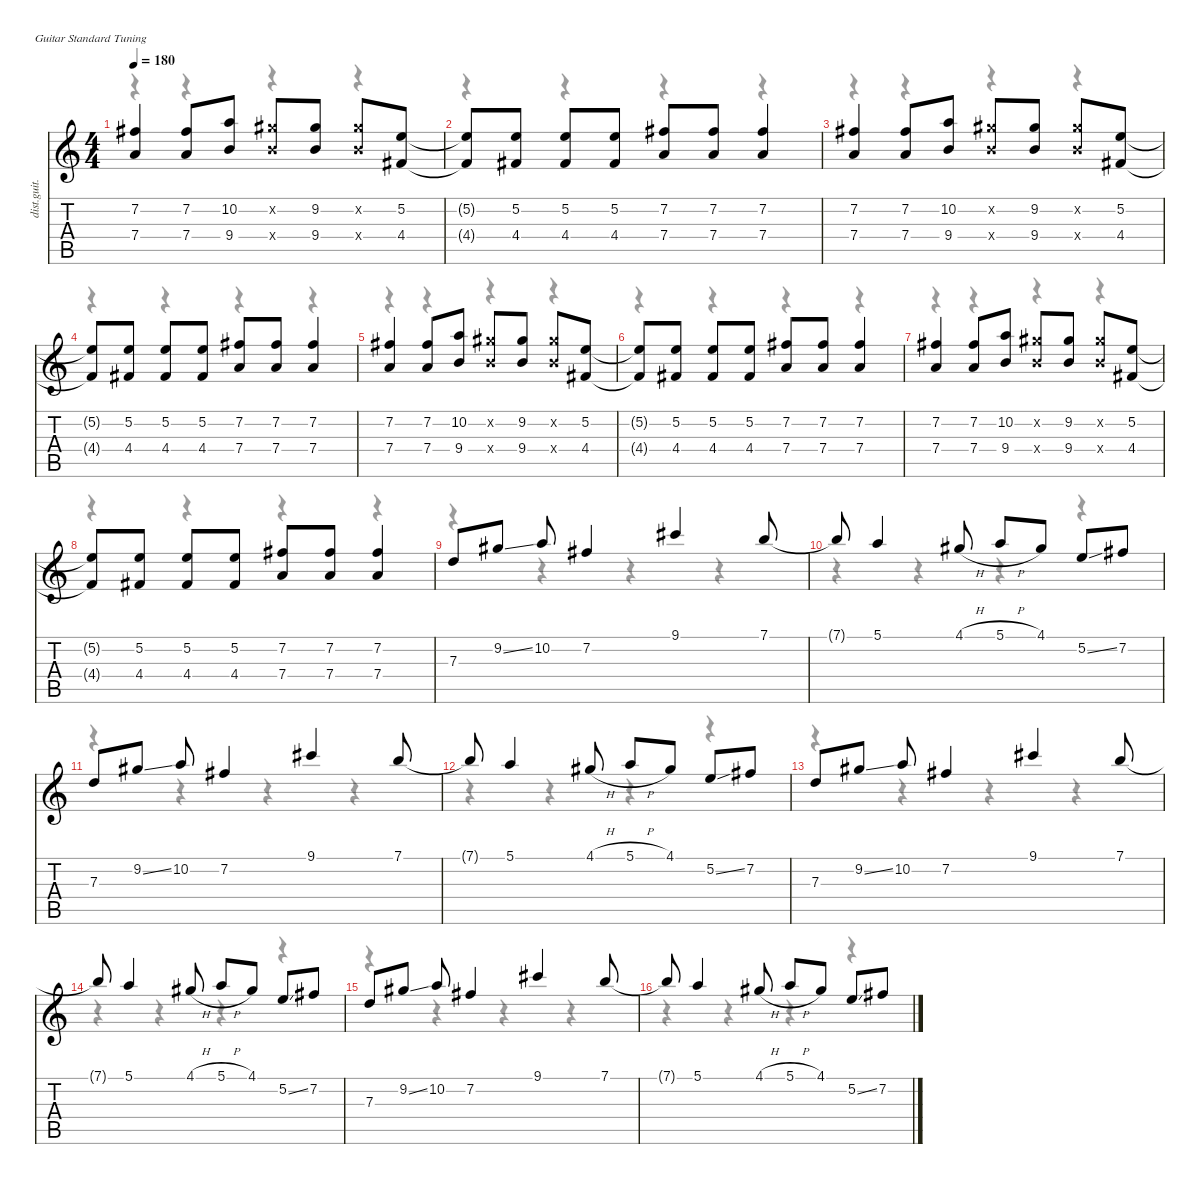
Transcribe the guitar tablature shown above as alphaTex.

\defaultSystemsLayout 4
\hideDynamics
\bracketExtendMode nobrackets
\otherSystemsTrackNameOrientation horizontal
\track ("???" "dist.guit.") {instrument distortionguitar}
\staff {score tabs}
\tuning (E4 B3 G3 D3 A2 E2)
\voice
\ts (4 4)
\tempo 180
\clef g2
\ks c
(7.2{acc #} 7.4).4{dy f beam Up} (7.2{acc #} 7.4).8{beam Up} (10.2 9.4).8{beam Up} (9.2{x acc #} 9.4{x}).8{beam Up} (9.2{acc #} 9.4).8{beam Up} (9.2{x acc #} 9.4{x}).8{beam Up} (5.2 4.4{acc #}).8{beam Up} |
(5.2{t} 4.4{t acc #}).8{beam Up} (5.2 4.4{acc #}).8{beam Up} (5.2 4.4{acc #}).8{beam Up} (5.2 4.4{acc #}).8{beam Up} (7.2{acc #} 7.4).8{beam Up} (7.2{acc #} 7.4).8{beam Up} (7.2{acc #} 7.4).4{beam Up} |
(7.2{acc #} 7.4).4{beam Up} (7.2{acc #} 7.4).8{beam Up} (10.2 9.4).8{beam Up} (9.2{x acc #} 9.4{x}).8{beam Up} (9.2{acc #} 9.4).8{beam Up} (9.2{x acc #} 9.4{x}).8{beam Up} (5.2 4.4{acc #}).8{beam Up} |
(5.2{t} 4.4{t acc #}).8{beam Up} (5.2 4.4{acc #}).8{beam Up} (5.2 4.4{acc #}).8{beam Up} (5.2 4.4{acc #}).8{beam Up} (7.2{acc #} 7.4).8{beam Up} (7.2{acc #} 7.4).8{beam Up} (7.2{acc #} 7.4).4{beam Up} |
(7.2{acc #} 7.4).4{beam Up} (7.2{acc #} 7.4).8{beam Up} (10.2 9.4).8{beam Up} (9.2{x acc #} 9.4{x}).8{beam Up} (9.2{acc #} 9.4).8{beam Up} (9.2{x acc #} 9.4{x}).8{beam Up} (5.2 4.4{acc #}).8{beam Up} |
(5.2{t} 4.4{t acc #}).8{beam Up} (5.2 4.4{acc #}).8{beam Up} (5.2 4.4{acc #}).8{beam Up} (5.2 4.4{acc #}).8{beam Up} (7.2{acc #} 7.4).8{beam Up} (7.2{acc #} 7.4).8{beam Up} (7.2{acc #} 7.4).4{beam Up} |
(7.2{acc #} 7.4).4{beam Up} (7.2{acc #} 7.4).8{beam Up} (10.2 9.4).8{beam Up} (9.2{x acc #} 9.4{x}).8{beam Up} (9.2{acc #} 9.4).8{beam Up} (9.2{x acc #} 9.4{x}).8{beam Up} (5.2 4.4{acc #}).8{beam Up} |
(5.2{t} 4.4{t acc #}).8{beam Up} (5.2 4.4{acc #}).8{beam Up} (5.2 4.4{acc #}).8{beam Up} (5.2 4.4{acc #}).8{beam Up} (7.2{acc #} 7.4).8{beam Up} (7.2{acc #} 7.4).8{beam Up} (7.2{acc #} 7.4).4{beam Up} |
7.3.8{beam Up} 9.2{ss acc #}.8{beam Up} 10.2.8{beam Up} 7.2{acc #}.4{beam Up} 9.1{acc #}.4{beam Up} 7.1.8{beam Up} |
7.1{t}.8{beam Up} 5.1.4{beam Up} 4.1{h acc #}.8{beam Up} 5.1{h}.8{beam Up} 4.1{acc #}.8{beam Up} 5.2{ss}.8{beam Up} 7.2{acc #}.8{beam Up} |
7.3.8{beam Up} 9.2{ss acc #}.8{beam Up} 10.2.8{beam Up} 7.2{acc #}.4{beam Up} 9.1{acc #}.4{beam Up} 7.1.8{beam Up} |
7.1{t}.8{beam Up} 5.1.4{beam Up} 4.1{h acc #}.8{beam Up} 5.1{h}.8{beam Up} 4.1{acc #}.8{beam Up} 5.2{ss}.8{beam Up} 7.2{acc #}.8{beam Up} |
7.3.8{beam Up} 9.2{ss acc #}.8{beam Up} 10.2.8{beam Up} 7.2{acc #}.4{beam Up} 9.1{acc #}.4{beam Up} 7.1.8{beam Up} |
7.1{t}.8{beam Up} 5.1.4{beam Up} 4.1{h acc #}.8{beam Up} 5.1{h}.8{beam Up} 4.1{acc #}.8{beam Up} 5.2{ss}.8{beam Up} 7.2{acc #}.8{beam Up} |
7.3.8{beam Up} 9.2{ss acc #}.8{beam Up} 10.2.8{beam Up} 7.2{acc #}.4{beam Up} 9.1{acc #}.4{beam Up} 7.1.8{beam Up} |
7.1{t}.8{beam Up} 5.1.4{beam Up} 4.1{h acc #}.8{beam Up} 5.1{h}.8{beam Up} 4.1{acc #}.8{beam Up} 5.2{ss}.8{beam Up} 7.2{acc #}.8{beam Up}
\voice
\clef g2
\ottava regular
\simile none
\ks c
r.4{dy mf beam Down} r.4{beam Down} r.4{beam Down} r.4{beam Down} |
r.4{beam Down} r.4{beam Down} r.4{beam Down} r.4{beam Down} |
r.4{beam Down} r.4{beam Down} r.4{beam Down} r.4{beam Down} |
r.4{beam Down} r.4{beam Down} r.4{beam Down} r.4{beam Down} |
r.4{beam Down} r.4{beam Down} r.4{beam Down} r.4{beam Down} |
r.4{beam Down} r.4{beam Down} r.4{beam Down} r.4{beam Down} |
r.4{beam Down} r.4{beam Down} r.4{beam Down} r.4{beam Down} |
r.4{beam Down} r.4{beam Down} r.4{beam Down} r.4{beam Down} |
r.4{beam Down} r.4{beam Down} r.4{beam Down} r.4{beam Down} |
r.4{beam Down} r.4{beam Down} r.4{beam Down} r.4{beam Down} |
r.4{beam Down} r.4{beam Down} r.4{beam Down} r.4{beam Down} |
r.4{beam Down} r.4{beam Down} r.4{beam Down} r.4{beam Down} |
r.4{beam Down} r.4{beam Down} r.4{beam Down} r.4{beam Down} |
r.4{beam Down} r.4{beam Down} r.4{beam Down} r.4{beam Down} |
r.4{beam Down} r.4{beam Down} r.4{beam Down} r.4{beam Down} |
r.4{beam Down} r.4{beam Down} r.4{beam Down} r.4{beam Down}
